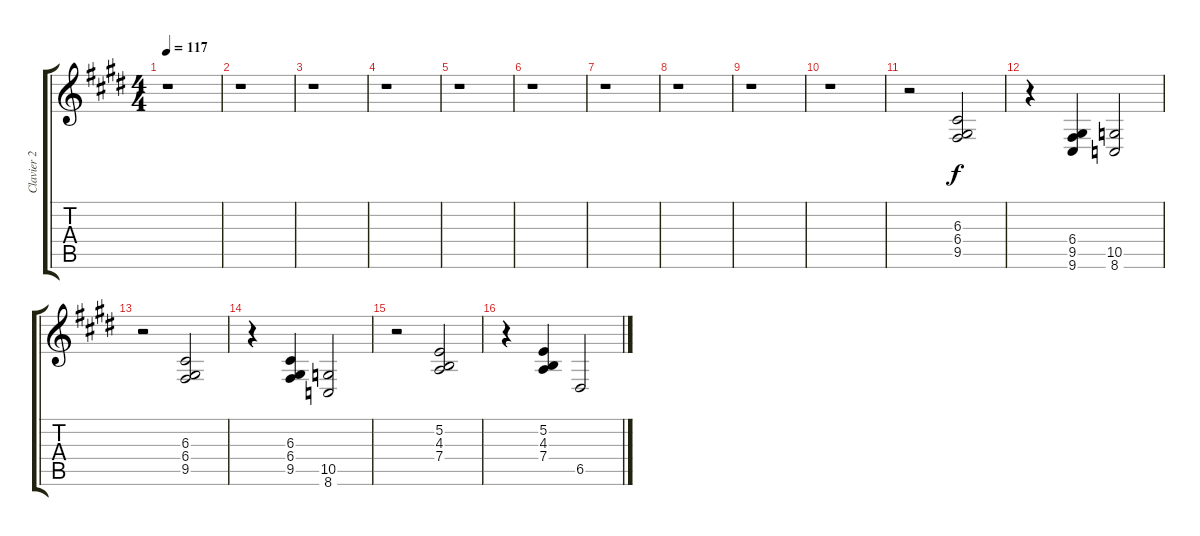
\track ("Clavier 2" "Clavier 2") {instrument tubularbells}
\staff {score tabs}
\tuning (E4 B3 G3 D3 A2 E2) {hide}
\ts (4 4)
\tempo 117
\clef g2
\ks e
r.1{dy f} |
r.1 |
r.1 |
r.1 |
r.1 |
r.1 |
r.1 |
r.1 |
r.1 |
r.1 |
r.2 (6.3 6.4 9.5).2 |
r.4 (6.4 9.5 9.6).4 (10.5 8.6).2 |
r.2 (6.3 6.4 9.5).2 |
r.4 (6.3 6.4 9.5).4 (10.5 8.6).2 |
r.2 (5.2 4.3 7.4).2 |
r.4 (5.2 4.3 7.4).4 6.5.2
